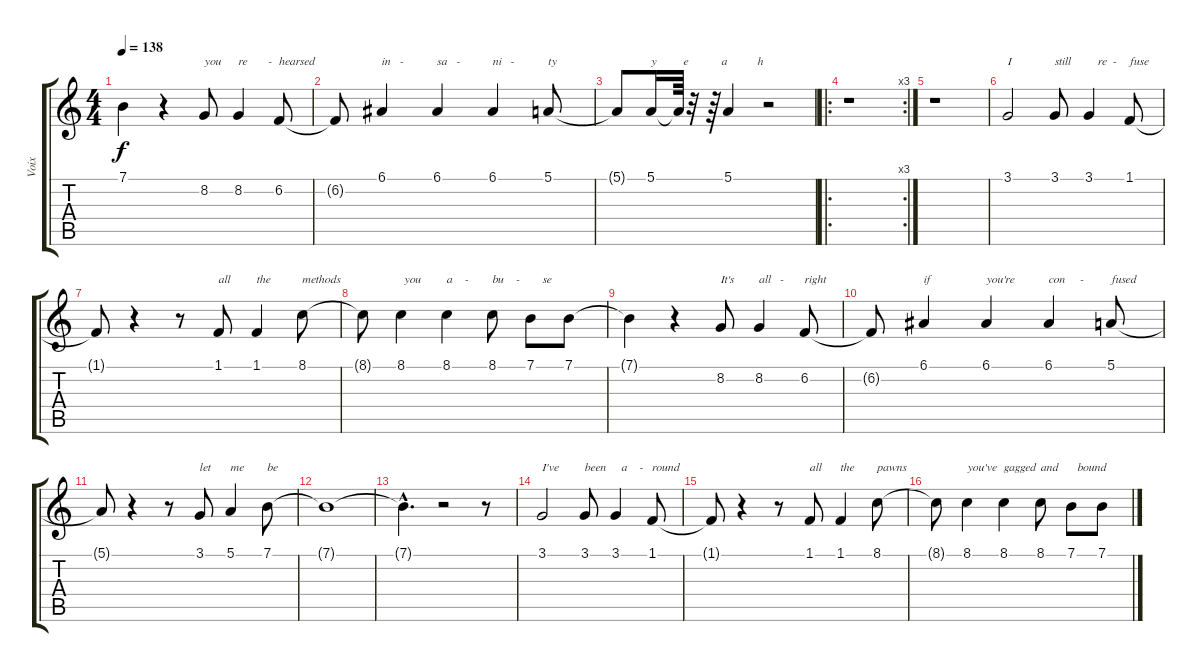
\track ("Voix" "Voix") {instrument voiceoohs}
\staff {score tabs}
\tuning (E4 B3 G3 D3 A2 E2) {hide}
\ts (4 4)
\tempo 138
\clef g2
\ks c
7.1{t}.4{dy f} r.4 8.2.8{txt "you"} 8.2.4{txt "re       -"} 6.2.8{txt "hearsed"} |
6.2{t}.8 6.1.4{txt "in   -"} 6.1.4{txt "sa   -"} 6.1.4{txt "ni   -"} 5.1.8{txt "ty"} |
5.1{t}.8 5.1.16{txt "y         e           a          h"} 5.1{t}.64 r.32 r.64 5.1.4 r.2 |
\ro
\rc 3
r.1 |
r.1 |
3.1.2{txt "I"} 3.1.8{txt "still"} 3.1.4{txt "   re  -"} 1.1.8{txt "fuse"} |
1.1{t}.8 r.4 r.8 1.1.8{txt "all"} 1.1.4{txt "the"} 8.1.8{txt "methods"} |
8.1{t}.8 8.1.4{txt " you"} 8.1.4{txt "a    -"} 8.1.8{txt "bu    -"} 7.1.8{txt "    se"} 7.1.8 |
7.1{t}.4 r.4 8.2.8{txt "It's"} 8.2.4{txt "all   -"} 6.2.8{txt "right"} |
6.2{t}.8 6.1.4{txt "if"} 6.1.4{txt "you're"} 6.1.4{txt "con     -"} 5.1.8{txt "fused"} |
5.1{t}.8 r.4 r.8 3.1.8{txt "let"} 5.1.4{txt "me"} 7.1.8{txt "be"} |
7.1{t}.1 |
7.1{hac t}.4{d} r.2 r.8 |
3.1.2{txt "I've"} 3.1.8{txt "been"} 3.1.4{txt "  a    -"} 1.1.8{txt "round"} |
1.1{t}.8 r.4 r.8 1.1.8{txt "all"} 1.1.4{txt "the"} 8.1.8{txt "pawns"} |
8.1{t}.8 8.1.4{txt "you've"} 8.1.4{txt "gagged"} 8.1.8{txt "and"} 7.1.8{txt "  bound"} 7.1.8
